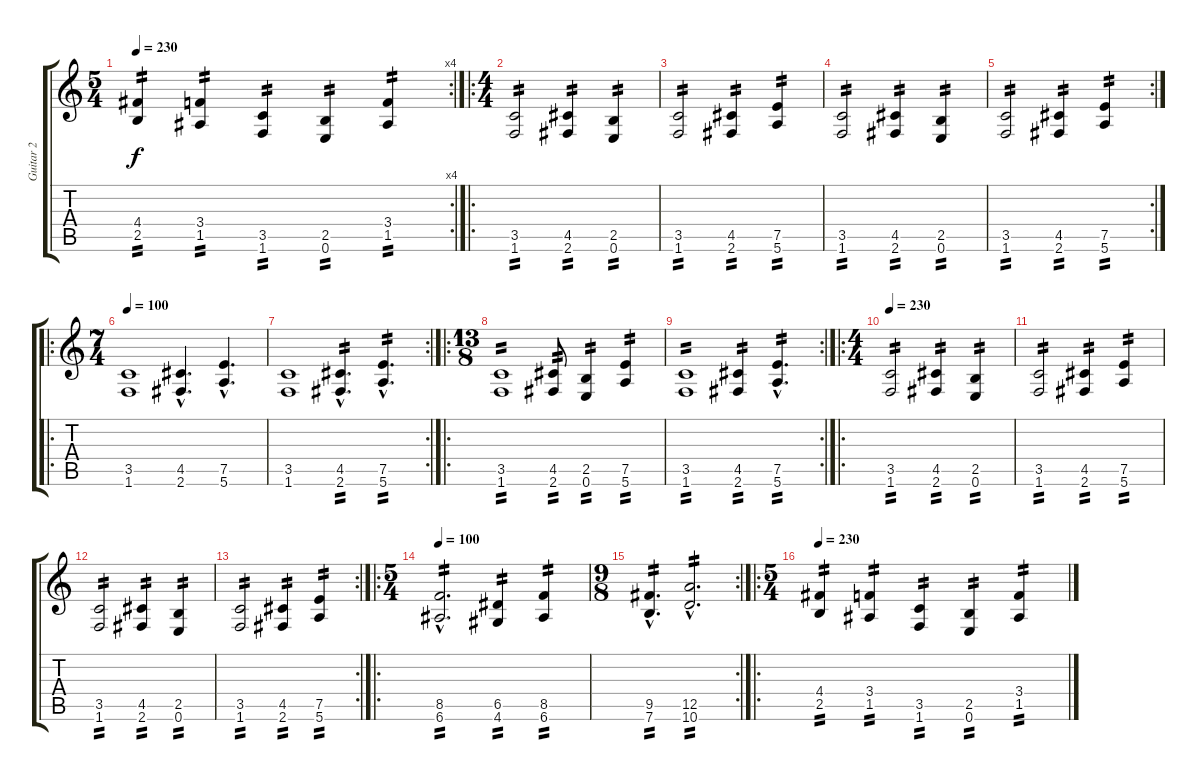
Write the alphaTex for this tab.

\track ("Guitar 2" "Guitar 2") {instrument distortionguitar}
\staff {score tabs}
\tuning (E4 B3 G3 D3 A2 E2) {hide}
\rc 4
\ts (5 4)
\tempo 230
\clef g2
\ks c
(4.4 2.5).4{tp 2 dy f} (3.4 1.5).4{tp 2} (3.5 1.6).4{tp 2} (2.5 0.6).4{tp 2} (3.4 1.5).4{tp 2} |
\ro
\ts (4 4)
(3.5 1.6).2{tp 2} (4.5 2.6).4{tp 2} (2.5 0.6).4{tp 2} |
(3.5 1.6).2{tp 2} (4.5 2.6).4{tp 2} (7.5 5.6).4{tp 2} |
(3.5 1.6).2{tp 2} (4.5 2.6).4{tp 2} (2.5 0.6).4{tp 2} |
\rc 2
(3.5 1.6).2{tp 2} (4.5 2.6).4{tp 2} (7.5 5.6).4{tp 2} |
\ro
\ts (7 4)
\tempo 100
(3.5 1.6).1 (4.5{hac} 2.6{hac}).4{d} (7.5{hac} 5.6{hac}).4{d} |
\rc 2
(3.5 1.6).1 (4.5{hac} 2.6{hac}).4{d tp 2} (7.5{hac} 5.6{hac}).4{d tp 2} |
\ro
\ts (13 8)
(3.5 1.6).1{tp 2} (4.5 2.6).8{tp 2} (2.5 0.6).4{tp 2} (7.5 5.6).4{tp 2} |
\rc 2
(3.5 1.6).1{tp 2} (4.5 2.6).4{tp 2} (7.5{hac} 5.6{hac}).4{d tp 2} |
\ro
\ts (4 4)
\tempo 230
(3.5 1.6).2{tp 2} (4.5 2.6).4{tp 2} (2.5 0.6).4{tp 2} |
(3.5 1.6).2{tp 2} (4.5 2.6).4{tp 2} (7.5 5.6).4{tp 2} |
(3.5 1.6).2{tp 2} (4.5 2.6).4{tp 2} (2.5 0.6).4{tp 2} |
\rc 2
(3.5 1.6).2{tp 2} (4.5 2.6).4{tp 2} (7.5 5.6).4{tp 2} |
\ro
\ts (5 4)
\tempo 100
(8.5{hac} 6.6{hac}).2{d tp 2} (6.5 4.6).4{tp 2} (8.5 6.6).4{tp 2} |
\rc 2
\ts (9 8)
(9.5{hac} 7.6{hac}).4{d tp 2} (12.5{hac} 10.6{hac}).2{d tp 2} |
\ro
\ts (5 4)
\tempo 230
(4.4 2.5).4{tp 2} (3.4 1.5).4{tp 2} (3.5 1.6).4{tp 2} (2.5 0.6).4{tp 2} (3.4 1.5).4{tp 2}
